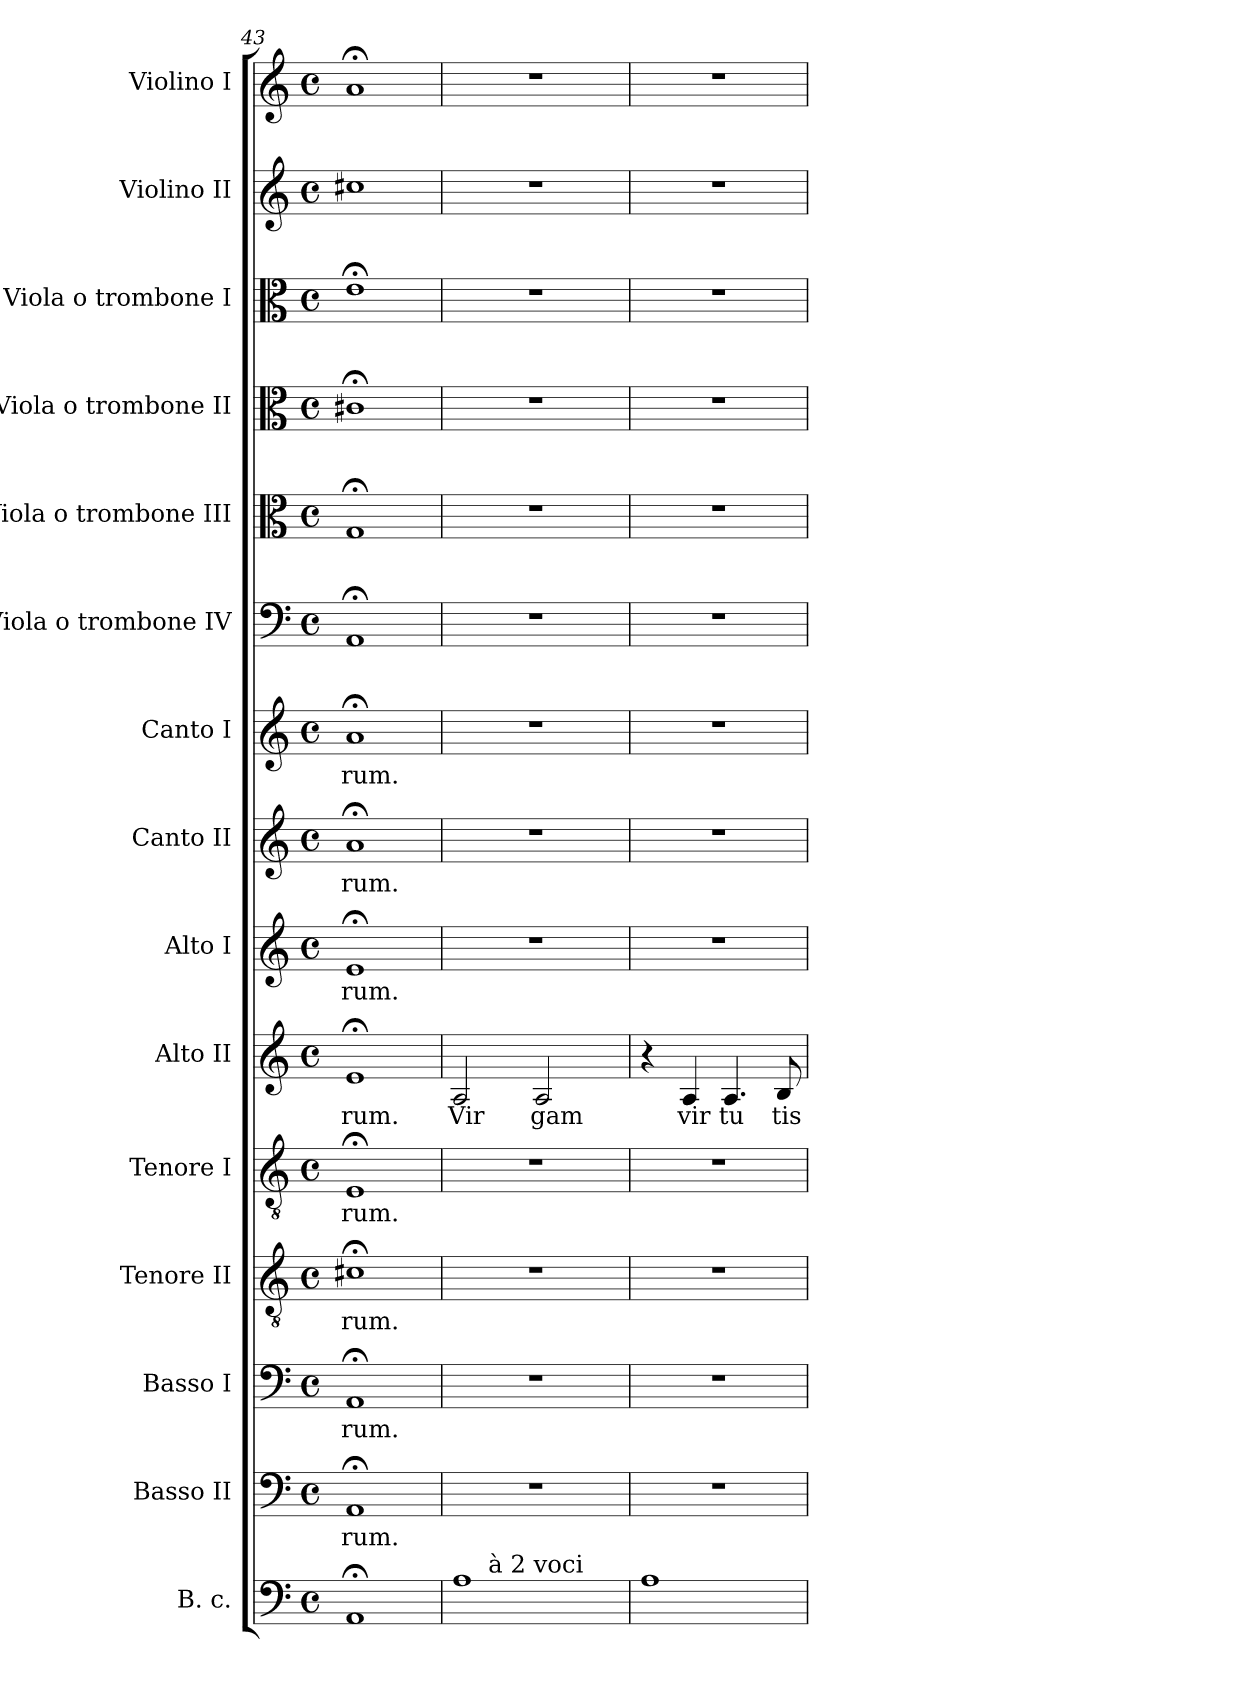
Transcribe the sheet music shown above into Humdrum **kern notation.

**kern	**kern	**text	**kern	**text	**kern	**text	**kern	**text	**kern	**text	**kern	**text	**kern	**text	**kern	**text	**kern	**kern	**kern	**kern	**kern	**kern
*part15	*part14	*part14	*part13	*part13	*part12	*part12	*part11	*part11	*part10	*part10	*part9	*part9	*part8	*part8	*part7	*part7	*part6	*part5	*part4	*part3	*part2	*part1
*staff15	*staff14	*staff14	*staff13	*staff13	*staff12	*staff12	*staff11	*staff11	*staff10	*staff10	*staff9	*staff9	*staff8	*staff8	*staff7	*staff7	*staff6	*staff5	*staff4	*staff3	*staff2	*staff1
*I"B. c.	*I"Basso II	*	*I"Basso I	*	*I"Tenore II	*	*I"Tenore I	*	*I"Alto II	*	*I"Alto I	*	*I"Canto II	*	*I"Canto I	*	*I"Viola o trombone IV	*I"Viola o trombone III	*I"Viola o trombone II	*I"Viola o trombone I	*I"Violino II	*I"Violino I
*	*	*	*	*	*	*	*	*	*	*	*	*	*	*	*	*	*I'Vla	*I'Vla	*I'Vla	*I'Vla	*I'Vln	*I'Vln
!!LO:PB:g=z
*clefF4	*clefF4	*	*clefF4	*	*clefGv2	*	*clefGv2	*	*clefG2	*	*clefG2	*	*clefG2	*	*clefG2	*	*clefF4	*clefC3	*clefC3	*clefC3	*clefG2	*clefG2
*k[]	*k[]	*	*k[]	*	*k[]	*	*k[]	*	*k[]	*	*k[]	*	*k[]	*	*k[]	*	*k[]	*k[]	*k[]	*k[]	*k[]	*k[]
*M4/4	*M4/4	*	*M4/4	*	*M4/4	*	*M4/4	*	*M4/4	*	*M4/4	*	*M4/4	*	*M4/4	*	*M4/4	*M4/4	*M4/4	*M4/4	*M4/4	*M4/4
*met(c)	*met(c)	*	*met(c)	*	*met(c)	*	*met(c)	*	*met(c)	*	*met(c)	*	*met(c)	*	*met(c)	*	*met(c)	*met(c)	*met(c)	*met(c)	*met(c)	*met(c)
=43	=43	=43	=43	=43	=43	=43	=43	=43	=43	=43	=43	=43	=43	=43	=43	=43	=43	=43	=43	=43	=43	=43
!	!	!LO:LY:b	!	!LO:LY:b	!	!LO:LY:b	!	!LO:LY:b	!	!LO:LY:b	!	!LO:LY:b	!	!LO:LY:b	!	!LO:LY:b	!	!	!	!	!	!
1AA;	1AA;	rum.	1AA;	rum.	1c#X;<	rum.	1E;	rum.	1e;	-rum.	1e;	-rum.	1a;	-rum.	1a;	rum.	1AA;	1G;	1c#X;<	1e;<	1cc#X	1a;
=44	=44	=44	=44	=44	=44	=44	=44	=44	=44	=44	=44	=44	=44	=44	=44	=44	=44	=44	=44	=44	=44	=44
!	!	!	!	!	!	!	!	!	!	!LO:LY:b	!	!	!	!	!	!	!	!	!	!	!	!
*^	*	*	*	*	*	*	*	*	*	*	*	*	*	*	*	*	*	*	*	*	*	*
1A	8.ryy	1r	.	1r	.	1r	.	1r	.	2A/	Vir	1r	.	1r	.	1r	.	1r	1r	1r	1r	1r	1r
!	!LO:TX:a:t=à 2 voci	!	!	!	!	!	!	!	!	!	!	!	!	!	!	!	!	!	!	!	!	!	!
.	2ryy	.	.	.	.	.	.	.	.	.	.	.	.	.	.	.	.	.	.	.	.	.	.
!	!	!	!	!	!	!	!	!	!	!	!LO:LY:b	!	!	!	!	!	!	!	!	!	!	!	!
.	.	.	.	.	.	.	.	.	.	2A/	gam	.	.	.	.	.	.	.	.	.	.	.	.
.	4ryy	.	.	.	.	.	.	.	.	.	.	.	.	.	.	.	.	.	.	.	.	.	.
.	16ryy	.	.	.	.	.	.	.	.	.	.	.	.	.	.	.	.	.	.	.	.	.	.
*v	*v	*	*	*	*	*	*	*	*	*	*	*	*	*	*	*	*	*	*	*	*	*	*
=45	=45	=45	=45	=45	=45	=45	=45	=45	=45	=45	=45	=45	=45	=45	=45	=45	=45	=45	=45	=45	=45	=45
1A	1r	.	1r	.	1r	.	1r	.	4r	.	1r	.	1r	.	1r	.	1r	1r	1r	1r	1r	1r
!	!	!	!	!	!	!	!	!	!	!LO:LY:b	!	!	!	!	!	!	!	!	!	!	!	!
.	.	.	.	.	.	.	.	.	4A/	vir	.	.	.	.	.	.	.	.	.	.	.	.
!	!	!	!	!	!	!	!	!	!	!LO:LY:b	!	!	!	!	!	!	!	!	!	!	!	!
.	.	.	.	.	.	.	.	.	4.A/	tu	.	.	.	.	.	.	.	.	.	.	.	.
!	!	!	!	!	!	!	!	!	!	!LO:LY:b	!	!	!	!	!	!	!	!	!	!	!	!
.	.	.	.	.	.	.	.	.	8B/	tis	.	.	.	.	.	.	.	.	.	.	.	.
=	=	=	=	=	=	=	=	=	=	=	=	=	=	=	=	=	=	=	=	=	=	=
*-	*-	*-	*-	*-	*-	*-	*-	*-	*-	*-	*-	*-	*-	*-	*-	*-	*-	*-	*-	*-	*-	*-
